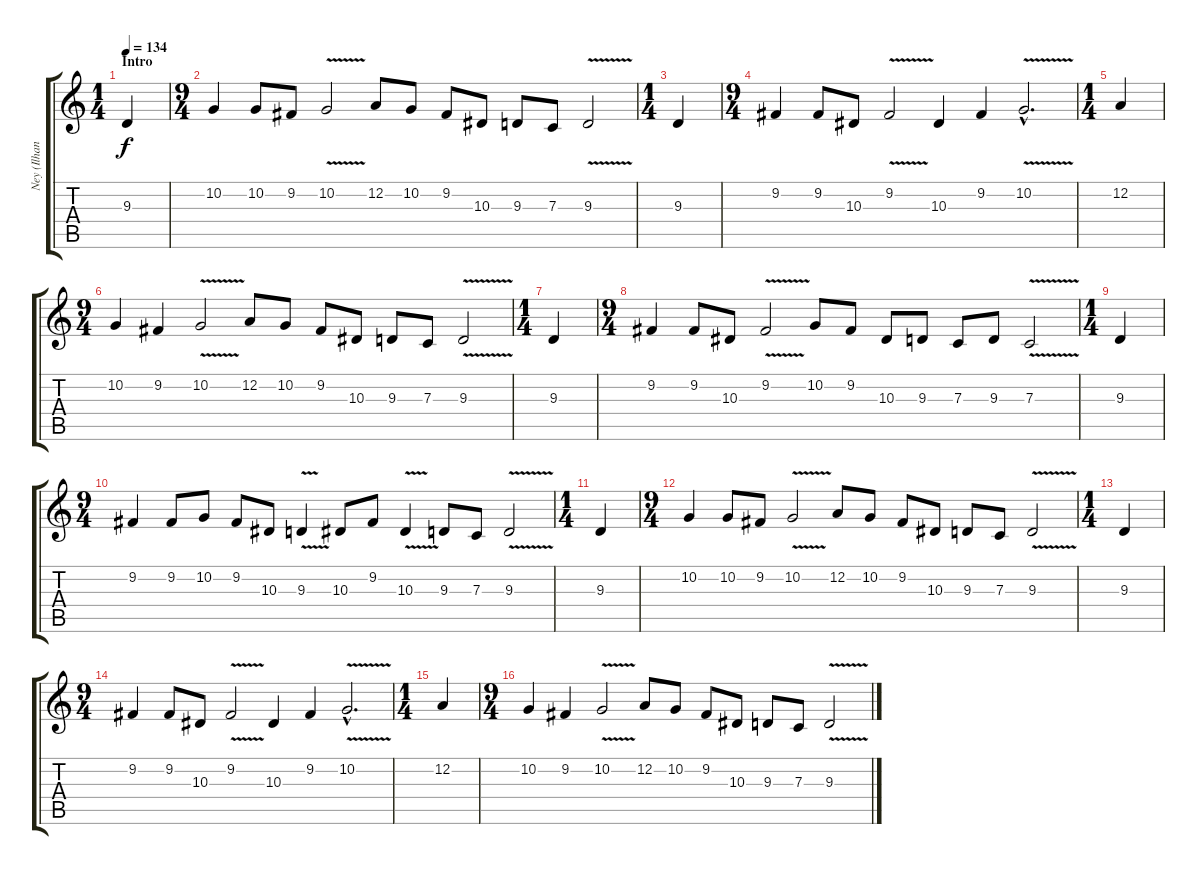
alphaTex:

\track ("Ney (Ilhan Barutcu - additional artist)" "Ney (Ilhan") {instrument recorder}
\staff {score tabs}
\tuning (D4 A3 F3 C3 G2 D2) {hide}
\ts (1 4)
\section ("" "Intro")
\tempo 134
\clef g2
\ks c
9.3.4{dy f instrument recorder} |
\ts (9 4)
10.2.4 10.2.8 9.2.8 10.2{v}.2 12.2.8 10.2.8 9.2.8 10.3.8 9.3.8 7.3.8 9.3{v}.2 |
\ts (1 4)
9.3.4 |
\ts (9 4)
9.2.4 9.2.8 10.3.8 9.2{v}.2 10.3.4 9.2.4 10.2{v hac}.2{d} |
\ts (1 4)
12.2.4 |
\ts (9 4)
10.2.4 9.2.4 10.2{v}.2 12.2.8 10.2.8 9.2.8 10.3.8 9.3.8 7.3.8 9.3{v}.2 |
\ts (1 4)
9.3.4 |
\ts (9 4)
9.2.4 9.2.8 10.3.8 9.2{v}.2 10.2.8 9.2.8 10.3.8 9.3.8 7.3.8 9.3.8 7.3{v}.2 |
\ts (1 4)
9.3.4 |
\ts (9 4)
9.2.4 9.2.8 10.2.8 9.2.8 10.3.8 9.3{v}.4 10.3.8 9.2.8 10.3{v}.4 9.3.8 7.3.8 9.3{v}.2 |
\ts (1 4)
9.3.4 |
\ts (9 4)
10.2.4 10.2.8 9.2.8 10.2{v}.2 12.2.8 10.2.8 9.2.8 10.3.8 9.3.8 7.3.8 9.3{v}.2 |
\ts (1 4)
9.3.4 |
\ts (9 4)
9.2.4 9.2.8 10.3.8 9.2{v}.2 10.3.4 9.2.4 10.2{v hac}.2{d} |
\ts (1 4)
12.2.4 |
\ts (9 4)
10.2.4 9.2.4 10.2{v}.2 12.2.8 10.2.8 9.2.8 10.3.8 9.3.8 7.3.8 9.3{v}.2
